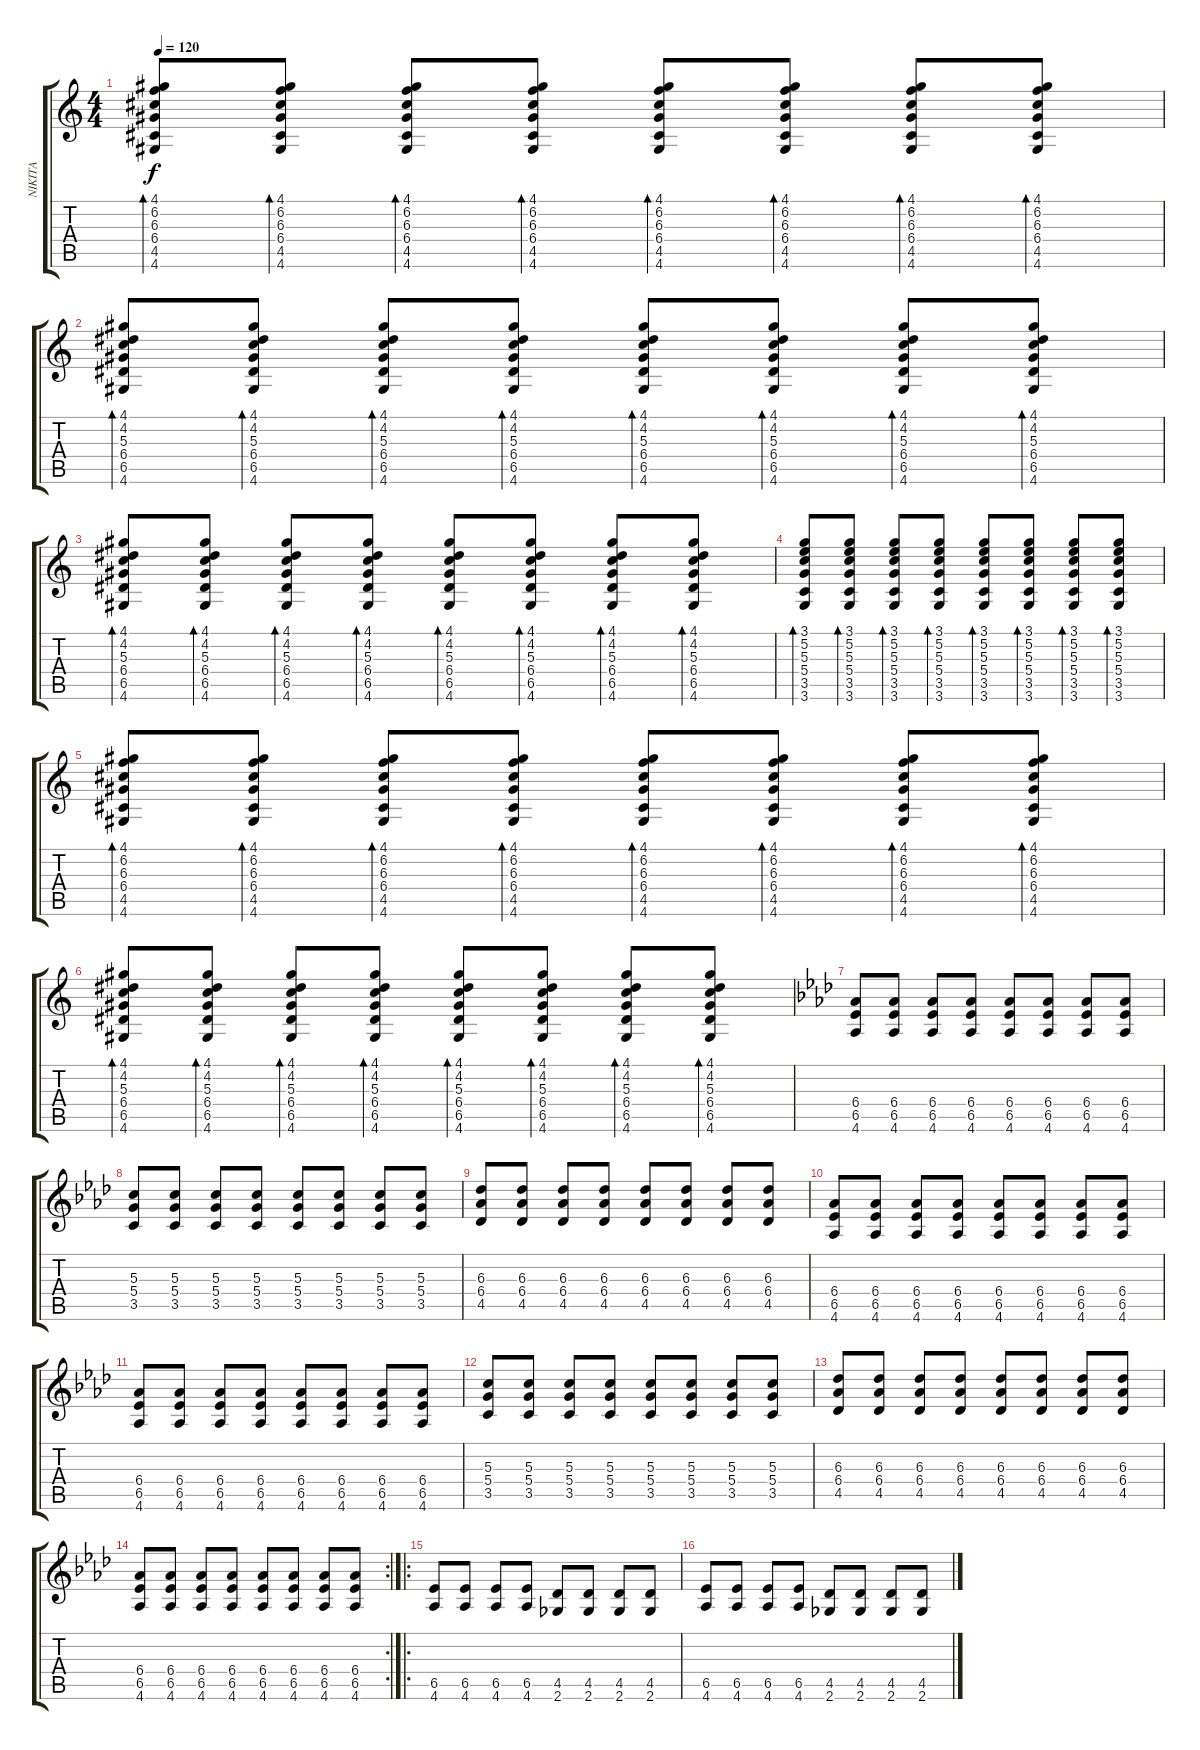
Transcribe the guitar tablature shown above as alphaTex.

\track ("NIKITA" "NIKITA") {instrument distortionguitar}
\staff {score tabs}
\tuning (E4 B3 G3 D3 A2 E2) {hide}
\ts (4 4)
\tempo 120
\clef g2
\ks c
(4.1 6.2 6.3 6.4 4.5 4.6).8{bd 60 dy f} (4.1 6.2 6.3 6.4 4.5 4.6).8{bd 60} (4.1 6.2 6.3 6.4 4.5 4.6).8{bd 60} (4.1 6.2 6.3 6.4 4.5 4.6).8{bd 60} (4.1 6.2 6.3 6.4 4.5 4.6).8{bd 60} (4.1 6.2 6.3 6.4 4.5 4.6).8{bd 60} (4.1 6.2 6.3 6.4 4.5 4.6).8{bd 60} (4.1 6.2 6.3 6.4 4.5 4.6).8{bd 60} |
(4.1 4.2 5.3 6.4 6.5 4.6).8{bd 60} (4.1 4.2 5.3 6.4 6.5 4.6).8{bd 60} (4.1 4.2 5.3 6.4 6.5 4.6).8{bd 60} (4.1 4.2 5.3 6.4 6.5 4.6).8{bd 60} (4.1 4.2 5.3 6.4 6.5 4.6).8{bd 60} (4.1 4.2 5.3 6.4 6.5 4.6).8{bd 60} (4.1 4.2 5.3 6.4 6.5 4.6).8{bd 60} (4.1 4.2 5.3 6.4 6.5 4.6).8{bd 60} |
(4.1 4.2 5.3 6.4 6.5 4.6).8{bd 60} (4.1 4.2 5.3 6.4 6.5 4.6).8{bd 60} (4.1 4.2 5.3 6.4 6.5 4.6).8{bd 60} (4.1 4.2 5.3 6.4 6.5 4.6).8{bd 60} (4.1 4.2 5.3 6.4 6.5 4.6).8{bd 60} (4.1 4.2 5.3 6.4 6.5 4.6).8{bd 60} (4.1 4.2 5.3 6.4 6.5 4.6).8{bd 60} (4.1 4.2 5.3 6.4 6.5 4.6).8{bd 60} |
(3.1 5.2 5.3 5.4 3.5 3.6).8{bd 60} (3.1 5.2 5.3 5.4 3.5 3.6).8{bd 60} (3.1 5.2 5.3 5.4 3.5 3.6).8{bd 60} (3.1 5.2 5.3 5.4 3.5 3.6).8{bd 60} (3.1 5.2 5.3 5.4 3.5 3.6).8{bd 60} (3.1 5.2 5.3 5.4 3.5 3.6).8{bd 60} (3.1 5.2 5.3 5.4 3.5 3.6).8{bd 60} (3.1 5.2 5.3 5.4 3.5 3.6).8{bd 60} |
(4.1 6.2 6.3 6.4 4.5 4.6).8{bd 60} (4.1 6.2 6.3 6.4 4.5 4.6).8{bd 60} (4.1 6.2 6.3 6.4 4.5 4.6).8{bd 60} (4.1 6.2 6.3 6.4 4.5 4.6).8{bd 60} (4.1 6.2 6.3 6.4 4.5 4.6).8{bd 60} (4.1 6.2 6.3 6.4 4.5 4.6).8{bd 60} (4.1 6.2 6.3 6.4 4.5 4.6).8{bd 60} (4.1 6.2 6.3 6.4 4.5 4.6).8{bd 60} |
(4.1 4.2 5.3 6.4 6.5 4.6).8{bd 60} (4.1 4.2 5.3 6.4 6.5 4.6).8{bd 60} (4.1 4.2 5.3 6.4 6.5 4.6).8{bd 60} (4.1 4.2 5.3 6.4 6.5 4.6).8{bd 60} (4.1 4.2 5.3 6.4 6.5 4.6).8{bd 60} (4.1 4.2 5.3 6.4 6.5 4.6).8{bd 60} (4.1 4.2 5.3 6.4 6.5 4.6).8{bd 60} (4.1 4.2 5.3 6.4 6.5 4.6).8{bd 60} |
\ks ab
(6.4 6.5 4.6).8{instrument distortionguitar} (6.4 6.5 4.6).8 (6.4 6.5 4.6).8 (6.4 6.5 4.6).8 (6.4 6.5 4.6).8 (6.4 6.5 4.6).8 (6.4 6.5 4.6).8 (6.4 6.5 4.6).8 |
(5.3 5.4 3.5).8 (5.3 5.4 3.5).8 (5.3 5.4 3.5).8 (5.3 5.4 3.5).8 (5.3 5.4 3.5).8 (5.3 5.4 3.5).8 (5.3 5.4 3.5).8 (5.3 5.4 3.5).8 |
(6.3 6.4 4.5).8 (6.3 6.4 4.5).8 (6.3 6.4 4.5).8 (6.3 6.4 4.5).8 (6.3 6.4 4.5).8 (6.3 6.4 4.5).8 (6.3 6.4 4.5).8 (6.3 6.4 4.5).8 |
(6.4 6.5 4.6).8 (6.4 6.5 4.6).8 (6.4 6.5 4.6).8 (6.4 6.5 4.6).8 (6.4 6.5 4.6).8 (6.4 6.5 4.6).8 (6.4 6.5 4.6).8 (6.4 6.5 4.6).8 |
(6.4 6.5 4.6).8 (6.4 6.5 4.6).8 (6.4 6.5 4.6).8 (6.4 6.5 4.6).8 (6.4 6.5 4.6).8 (6.4 6.5 4.6).8 (6.4 6.5 4.6).8 (6.4 6.5 4.6).8 |
(5.3 5.4 3.5).8 (5.3 5.4 3.5).8 (5.3 5.4 3.5).8 (5.3 5.4 3.5).8 (5.3 5.4 3.5).8 (5.3 5.4 3.5).8 (5.3 5.4 3.5).8 (5.3 5.4 3.5).8 |
(6.3 6.4 4.5).8 (6.3 6.4 4.5).8 (6.3 6.4 4.5).8 (6.3 6.4 4.5).8 (6.3 6.4 4.5).8 (6.3 6.4 4.5).8 (6.3 6.4 4.5).8 (6.3 6.4 4.5).8 |
\rc 2
(6.4 6.5 4.6).8 (6.4 6.5 4.6).8 (6.4 6.5 4.6).8 (6.4 6.5 4.6).8 (6.4 6.5 4.6).8 (6.4 6.5 4.6).8 (6.4 6.5 4.6).8 (6.4 6.5 4.6).8 |
\ro
(6.5 4.6).8 (6.5 4.6).8 (6.5 4.6).8 (6.5 4.6).8 (4.5 2.6).8 (4.5 2.6).8 (4.5 2.6).8 (4.5 2.6).8 |
(6.5 4.6).8 (6.5 4.6).8 (6.5 4.6).8 (6.5 4.6).8 (4.5 2.6).8 (4.5 2.6).8 (4.5 2.6).8 (4.5 2.6).8
